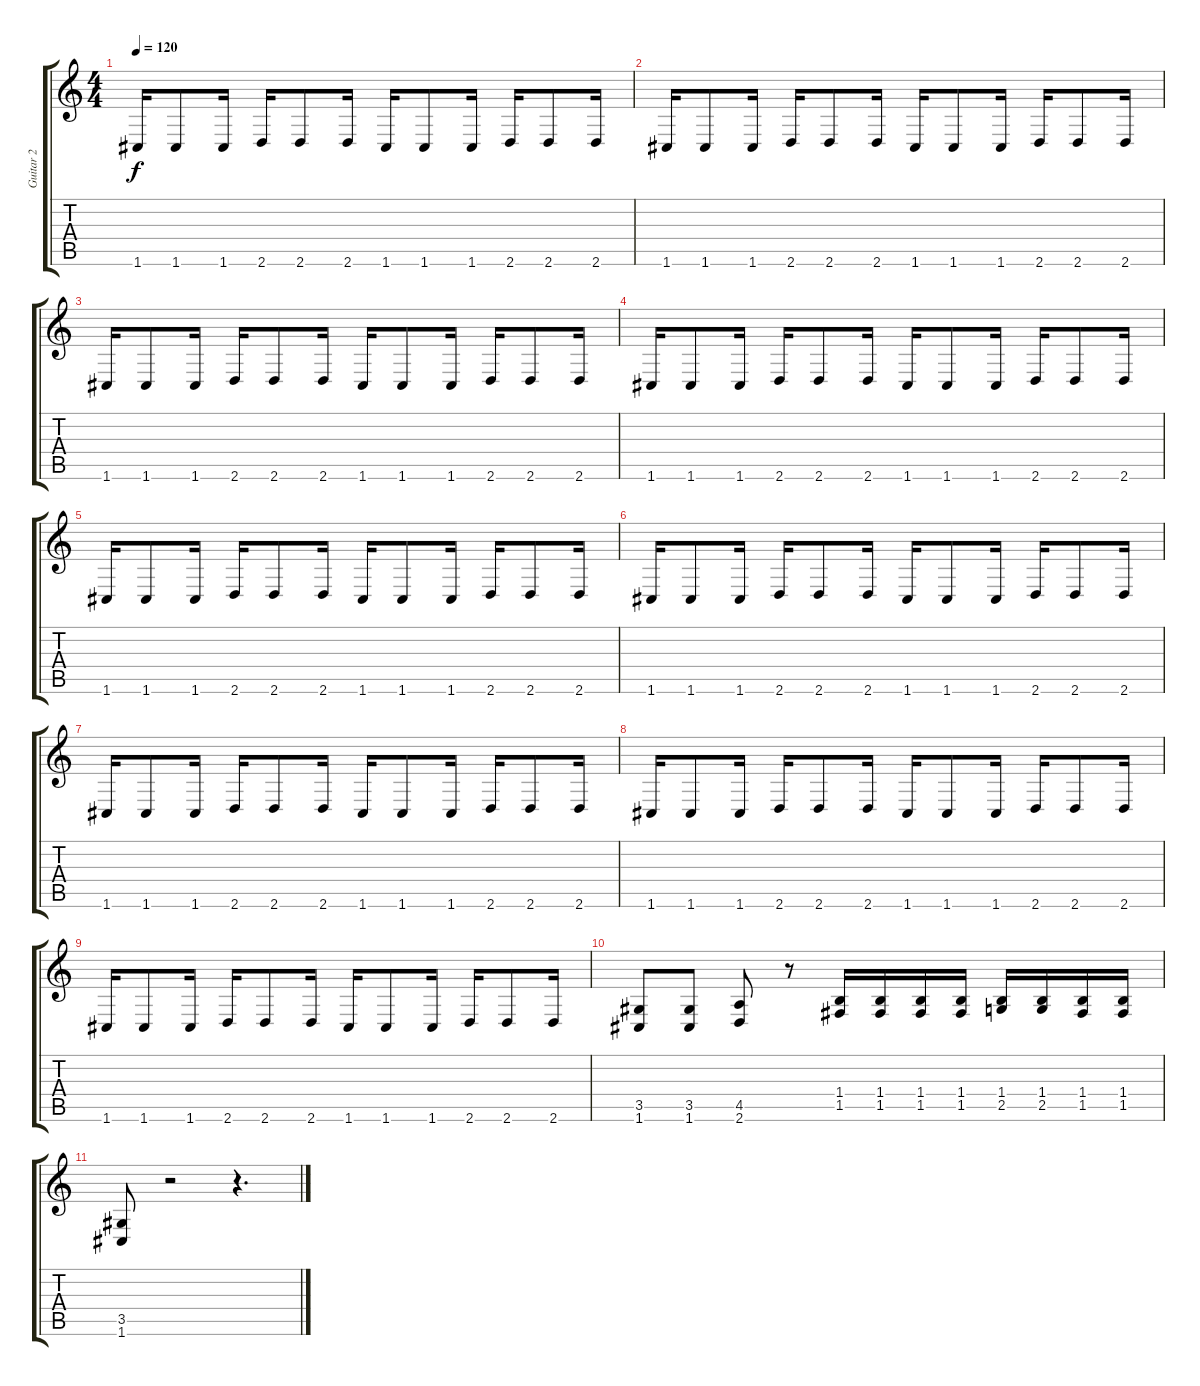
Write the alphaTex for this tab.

\track ("Guitar 2" "Guitar 2") {instrument distortionguitar}
\staff {score tabs}
\tuning (C4 G3 Eb3 Bb2 F2 C2) {hide}
\ts (4 4)
\tempo 120
\clef g2
\ks c
1.6.16{dy f} 1.6.8 1.6.16 2.6.16 2.6.8 2.6.16 1.6.16 1.6.8 1.6.16 2.6.16 2.6.8 2.6.16 |
1.6.16 1.6.8 1.6.16 2.6.16 2.6.8 2.6.16 1.6.16 1.6.8 1.6.16 2.6.16 2.6.8 2.6.16 |
1.6.16 1.6.8 1.6.16 2.6.16 2.6.8 2.6.16 1.6.16 1.6.8 1.6.16 2.6.16 2.6.8 2.6.16 |
1.6.16 1.6.8 1.6.16 2.6.16 2.6.8 2.6.16 1.6.16 1.6.8 1.6.16 2.6.16 2.6.8 2.6.16 |
1.6.16 1.6.8 1.6.16 2.6.16 2.6.8 2.6.16 1.6.16 1.6.8 1.6.16 2.6.16 2.6.8 2.6.16 |
1.6.16 1.6.8 1.6.16 2.6.16 2.6.8 2.6.16 1.6.16 1.6.8 1.6.16 2.6.16 2.6.8 2.6.16 |
1.6.16 1.6.8 1.6.16 2.6.16 2.6.8 2.6.16 1.6.16 1.6.8 1.6.16 2.6.16 2.6.8 2.6.16 |
1.6.16 1.6.8 1.6.16 2.6.16 2.6.8 2.6.16 1.6.16 1.6.8 1.6.16 2.6.16 2.6.8 2.6.16 |
1.6.16 1.6.8 1.6.16 2.6.16 2.6.8 2.6.16 1.6.16 1.6.8 1.6.16 2.6.16 2.6.8 2.6.16 |
(3.5 1.6).8 (3.5 1.6).8 (4.5 2.6).8 r.8 (1.4 1.5).16 (1.4 1.5).16 (1.4 1.5).16 (1.4 1.5).16 (1.4 2.5).16 (1.4 2.5).16 (1.4 1.5).16 (1.4 1.5).16 |
(3.5 1.6).8 r.2 r.4{d}
